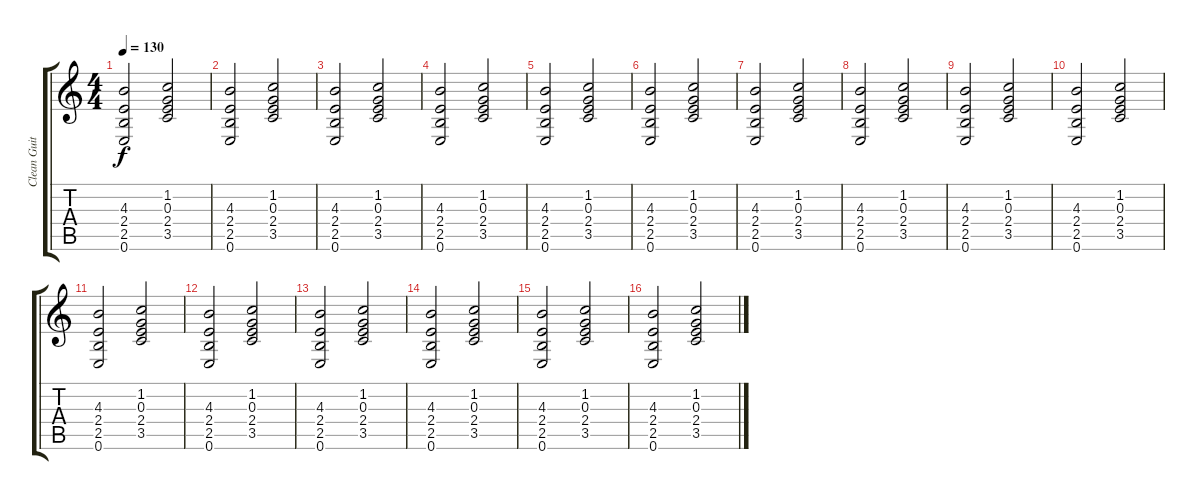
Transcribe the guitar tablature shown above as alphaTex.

\track ("Clean Guitar and Rhythm" "Clean Guit") {instrument electricguitarclean}
\staff {score tabs}
\tuning (E4 B3 G3 D3 A2 E2) {hide}
\ts (4 4)
\tempo 130
\clef g2
\ks c
(4.3 2.4 2.5 0.6).2{dy f} (1.2 0.3 2.4 3.5).2 |
(4.3 2.4 2.5 0.6).2 (1.2 0.3 2.4 3.5).2 |
(4.3 2.4 2.5 0.6).2 (1.2 0.3 2.4 3.5).2 |
(4.3 2.4 2.5 0.6).2 (1.2 0.3 2.4 3.5).2 |
(4.3 2.4 2.5 0.6).2 (1.2 0.3 2.4 3.5).2 |
(4.3 2.4 2.5 0.6).2 (1.2 0.3 2.4 3.5).2 |
(4.3 2.4 2.5 0.6).2 (1.2 0.3 2.4 3.5).2 |
(4.3 2.4 2.5 0.6).2 (1.2 0.3 2.4 3.5).2 |
(4.3 2.4 2.5 0.6).2 (1.2 0.3 2.4 3.5).2 |
(4.3 2.4 2.5 0.6).2 (1.2 0.3 2.4 3.5).2 |
(4.3 2.4 2.5 0.6).2 (1.2 0.3 2.4 3.5).2 |
(4.3 2.4 2.5 0.6).2 (1.2 0.3 2.4 3.5).2 |
(4.3 2.4 2.5 0.6).2 (1.2 0.3 2.4 3.5).2 |
(4.3 2.4 2.5 0.6).2 (1.2 0.3 2.4 3.5).2 |
(4.3 2.4 2.5 0.6).2 (1.2 0.3 2.4 3.5).2 |
(4.3 2.4 2.5 0.6).2 (1.2 0.3 2.4 3.5).2
